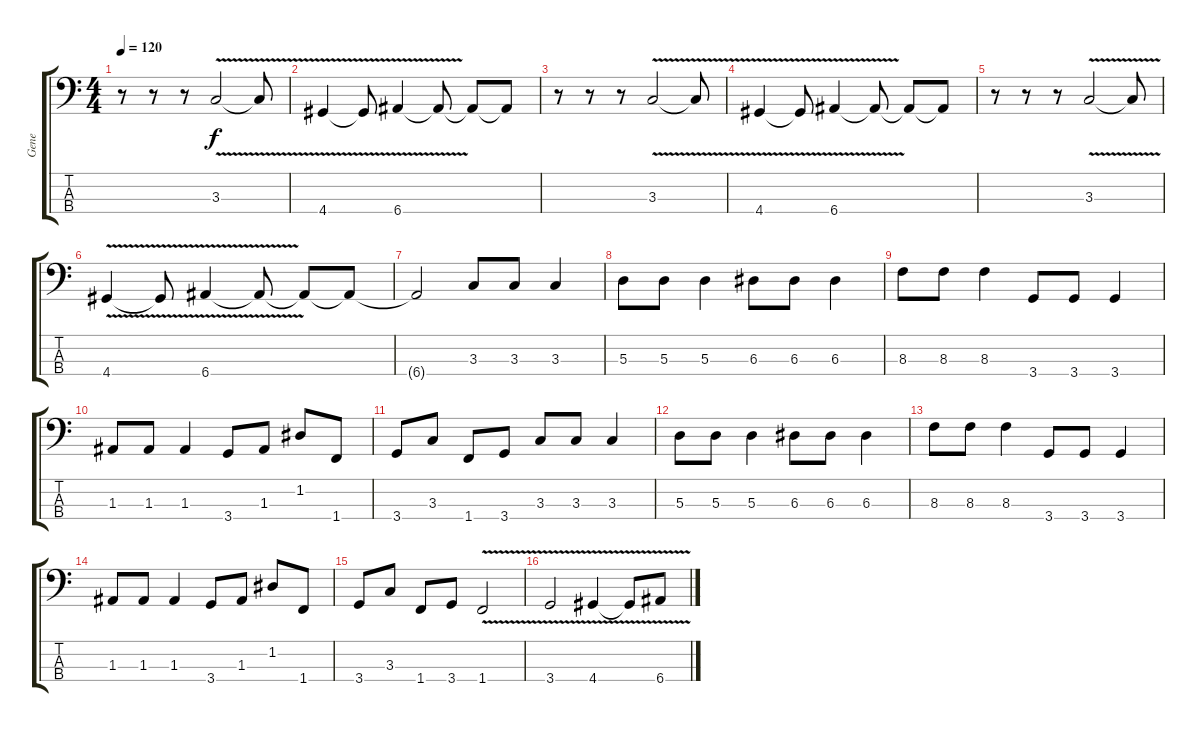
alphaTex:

\track ("Gene" "Gene") {instrument electricbasspick}
\staff {score tabs}
\tuning (G2 D2 A1 E1) {hide}
\ts (4 4)
\tempo 120
\clef f4
\ks c
r.8{dy f} r.8 r.8 3.3{v}.2 3.3{t}.8 |
4.4{v}.4 4.4{t}.8 6.4{v}.4 6.4{t}.8 6.4{t}.8 6.4{t}.8 |
r.8 r.8 r.8 3.3{v}.2 3.3{t}.8 |
4.4{v}.4 4.4{t}.8 6.4{v}.4 6.4{t}.8 6.4{t}.8 6.4{t}.8 |
r.8 r.8 r.8 3.3{v}.2 3.3{t}.8 |
4.4{v}.4 4.4{t}.8 6.4{v}.4 6.4{t}.8 6.4{t}.8 6.4{t}.8 |
6.4{t}.2 3.3.8 3.3.8 3.3.4 |
5.3.8 5.3.8 5.3.4 6.3.8 6.3.8 6.3.4 |
8.3.8 8.3.8 8.3.4 3.4.8 3.4.8 3.4.4 |
1.3.8 1.3.8 1.3.4 3.4.8 1.3.8 1.2.8 1.4.8 |
3.4.8 3.3.8 1.4.8 3.4.8 3.3.8 3.3.8 3.3.4 |
5.3.8 5.3.8 5.3.4 6.3.8 6.3.8 6.3.4 |
8.3.8 8.3.8 8.3.4 3.4.8 3.4.8 3.4.4 |
1.3.8 1.3.8 1.3.4 3.4.8 1.3.8 1.2.8 1.4.8 |
3.4.8 3.3.8 1.4.8 3.4.8 1.4{v}.2 |
3.4{v}.2 4.4{v}.4 4.4{t}.8 6.4{v}.8
